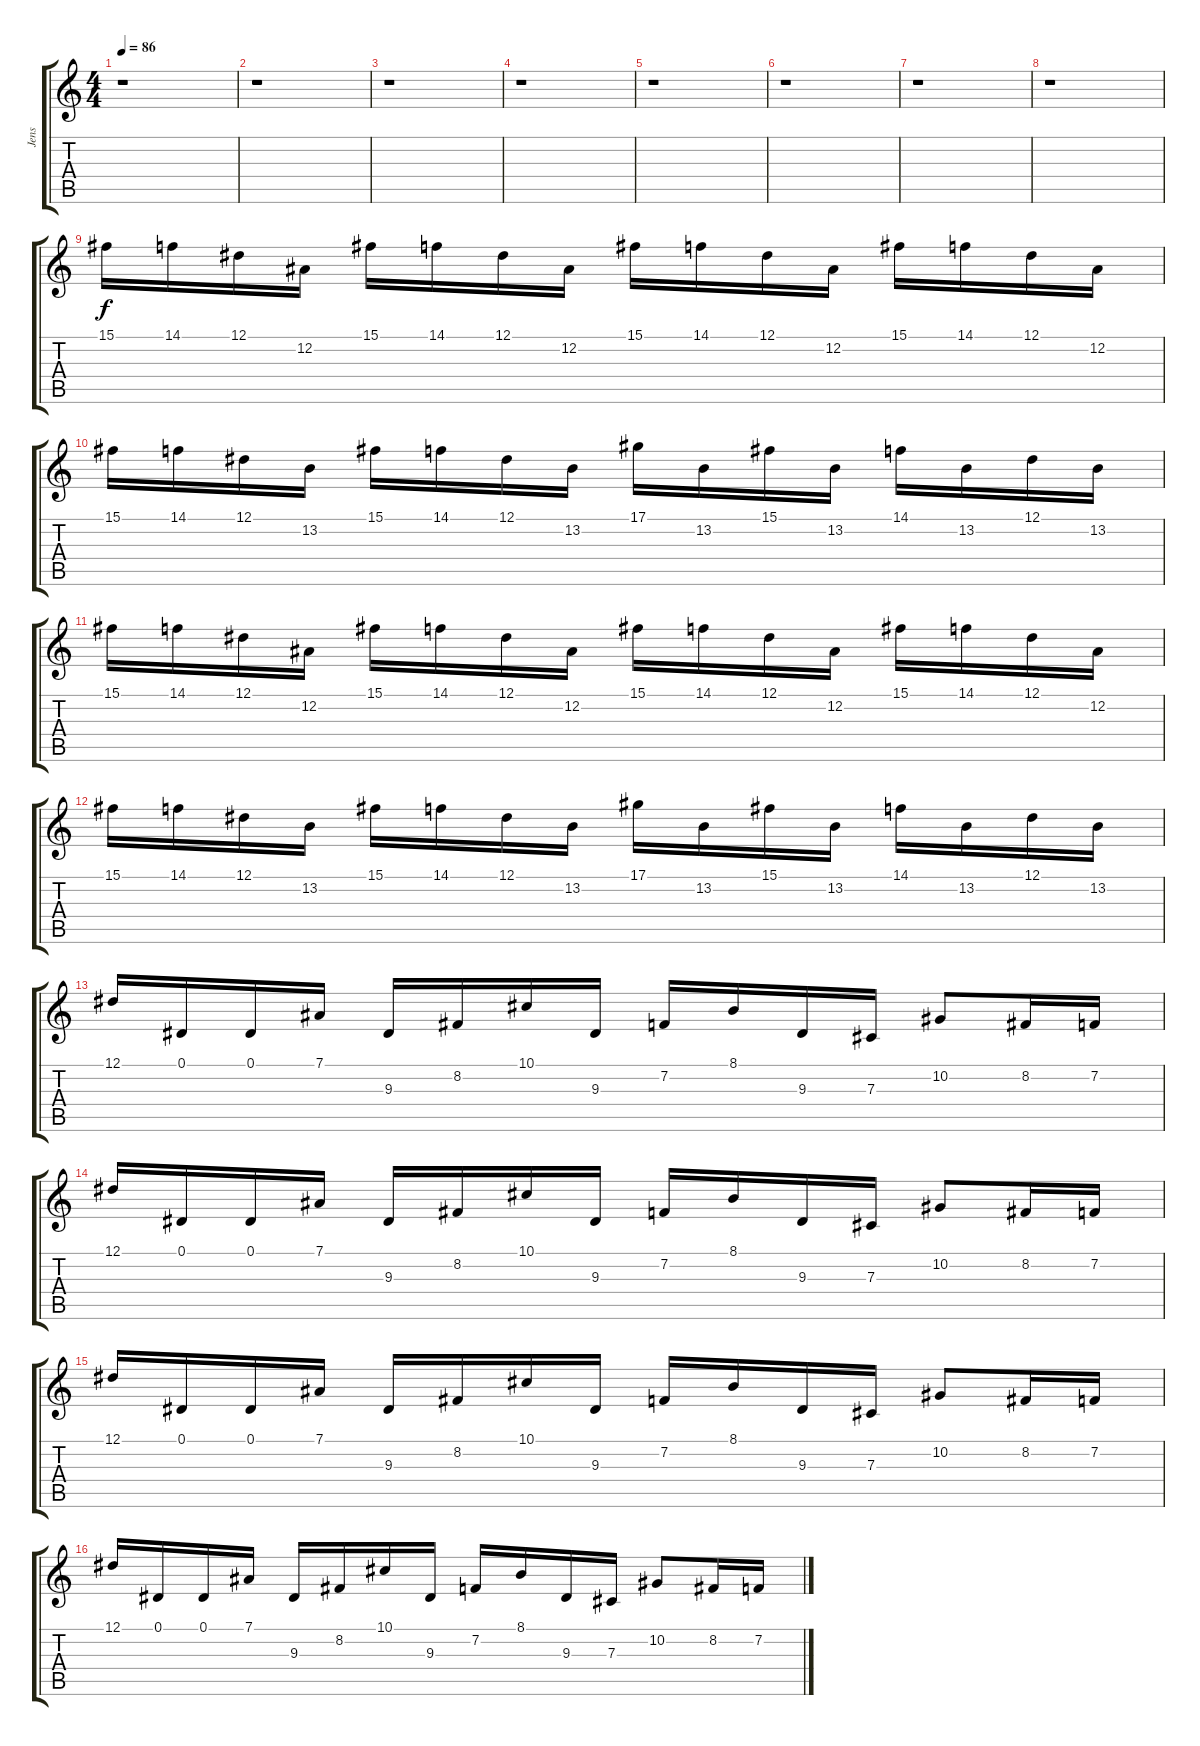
\track ("Jens" "Jens") {instrument fx4atmosphere}
\staff {score tabs}
\tuning (Eb4 Bb3 Gb3 Db3 Ab2 Eb2) {hide}
\ts (4 4)
\tempo 86
\clef g2
\ks c
r.1{dy f instrument fx4atmosphere} |
r.1 |
r.1 |
r.1 |
r.1 |
r.1 |
r.1 |
r.1 |
15.1.16 14.1.16 12.1.16 12.2.16 15.1.16 14.1.16 12.1.16 12.2.16 15.1.16 14.1.16 12.1.16 12.2.16 15.1.16 14.1.16 12.1.16 12.2.16 |
15.1.16 14.1.16 12.1.16 13.2.16 15.1.16 14.1.16 12.1.16 13.2.16 17.1.16 13.2.16 15.1.16 13.2.16 14.1.16 13.2.16 12.1.16 13.2.16 |
15.1.16 14.1.16 12.1.16 12.2.16 15.1.16 14.1.16 12.1.16 12.2.16 15.1.16 14.1.16 12.1.16 12.2.16 15.1.16 14.1.16 12.1.16 12.2.16 |
15.1.16 14.1.16 12.1.16 13.2.16 15.1.16 14.1.16 12.1.16 13.2.16 17.1.16 13.2.16 15.1.16 13.2.16 14.1.16 13.2.16 12.1.16 13.2.16 |
12.1.16 0.1.16 0.1.16 7.1.16 9.3.16 8.2.16 10.1.16 9.3.16 7.2.16 8.1.16 9.3.16 7.3.16 10.2.8 8.2.16 7.2.16 |
12.1.16 0.1.16 0.1.16 7.1.16 9.3.16 8.2.16 10.1.16 9.3.16 7.2.16 8.1.16 9.3.16 7.3.16 10.2.8 8.2.16 7.2.16 |
12.1.16 0.1.16 0.1.16 7.1.16 9.3.16 8.2.16 10.1.16 9.3.16 7.2.16 8.1.16 9.3.16 7.3.16 10.2.8 8.2.16 7.2.16 |
12.1.16 0.1.16 0.1.16 7.1.16 9.3.16 8.2.16 10.1.16 9.3.16 7.2.16 8.1.16 9.3.16 7.3.16 10.2.8 8.2.16 7.2.16
